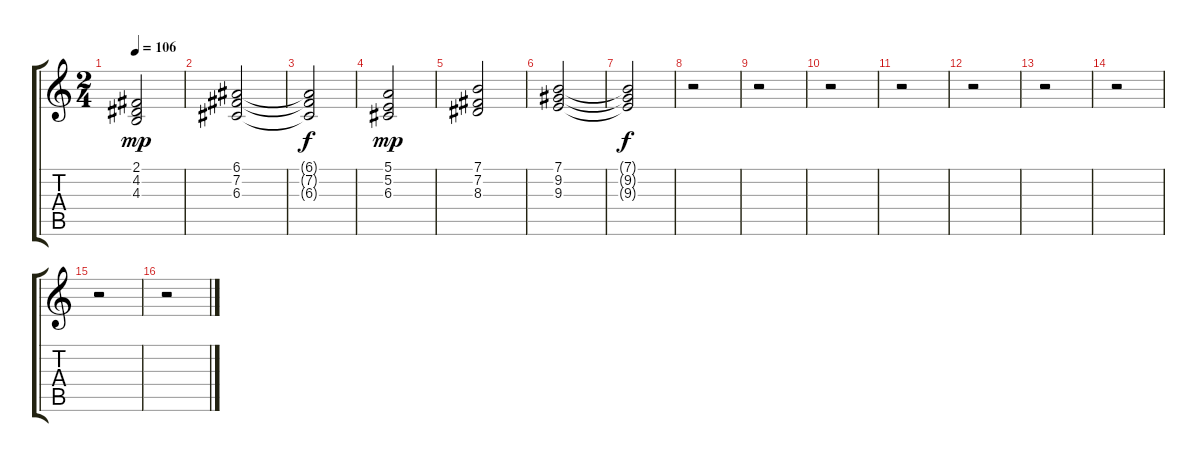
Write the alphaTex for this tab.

\track "" {instrument stringensemble2}
\staff {score tabs}
\tuning (E4 B3 G3 D3 A2 E2) {hide}
\ts (2 4)
\tempo 106
\clef g2
\ks c
(2.1 4.2 4.3).2{dy mp} |
(6.1 7.2 6.3).2 |
(6.1{t} 7.2{t} 6.3{t}).2{dy f} |
(5.1 5.2 6.3).2{dy mp} |
(7.1 7.2 8.3).2 |
(7.1 9.2 9.3).2 |
(7.1{t} 9.2{t} 9.3{t}).2{dy f} |
r.2 |
r.2 |
r.2 |
r.2 |
r.2 |
r.2 |
r.2 |
r.2 |
r.2
